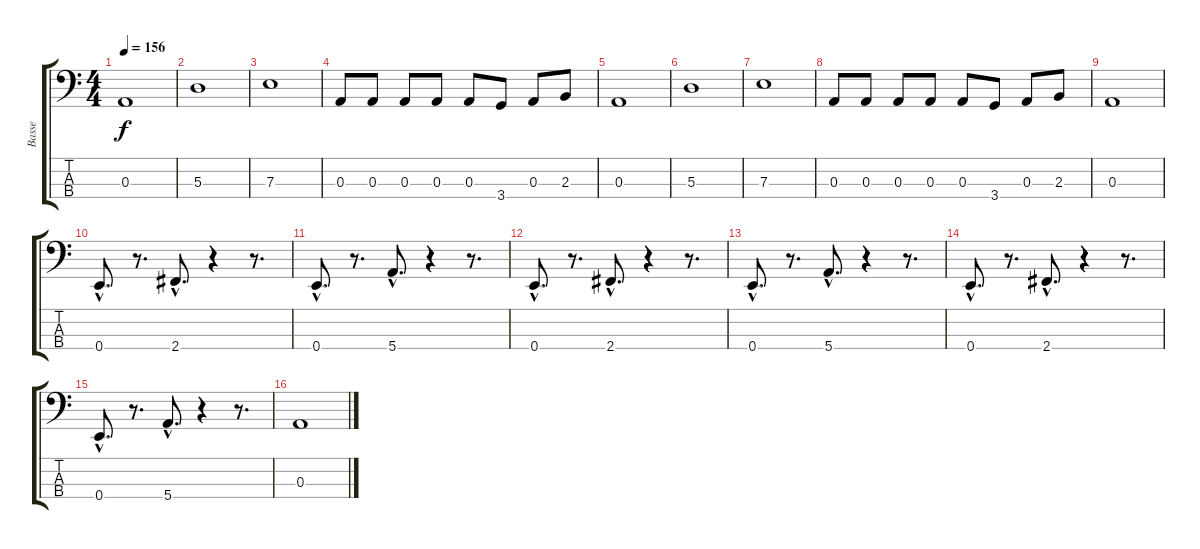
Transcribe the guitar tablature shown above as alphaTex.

\track ("Basse" "Basse") {instrument acousticbass}
\staff {score tabs}
\tuning (G2 D2 A1 E1) {hide}
\ts (4 4)
\tempo 156
\clef f4
\ks c
0.3{t}.1{dy f} |
5.3.1 |
7.3.1 |
0.3.8 0.3.8 0.3.8 0.3.8 0.3.8 3.4.8 0.3.8 2.3.8 |
0.3.1 |
5.3.1 |
7.3.1 |
0.3.8 0.3.8 0.3.8 0.3.8 0.3.8 3.4.8 0.3.8 2.3.8 |
0.3.1 |
0.4{hac}.8{d} r.8{d} 2.4{hac}.8{d} r.4 r.8{d} |
0.4{hac}.8{d} r.8{d} 5.4{hac}.8{d} r.4 r.8{d} |
0.4{hac}.8{d} r.8{d} 2.4{hac}.8{d} r.4 r.8{d} |
0.4{hac}.8{d} r.8{d} 5.4{hac}.8{d} r.4 r.8{d} |
0.4{hac}.8{d} r.8{d} 2.4{hac}.8{d} r.4 r.8{d} |
0.4{hac}.8{d} r.8{d} 5.4{hac}.8{d} r.4 r.8{d} |
0.3.1
